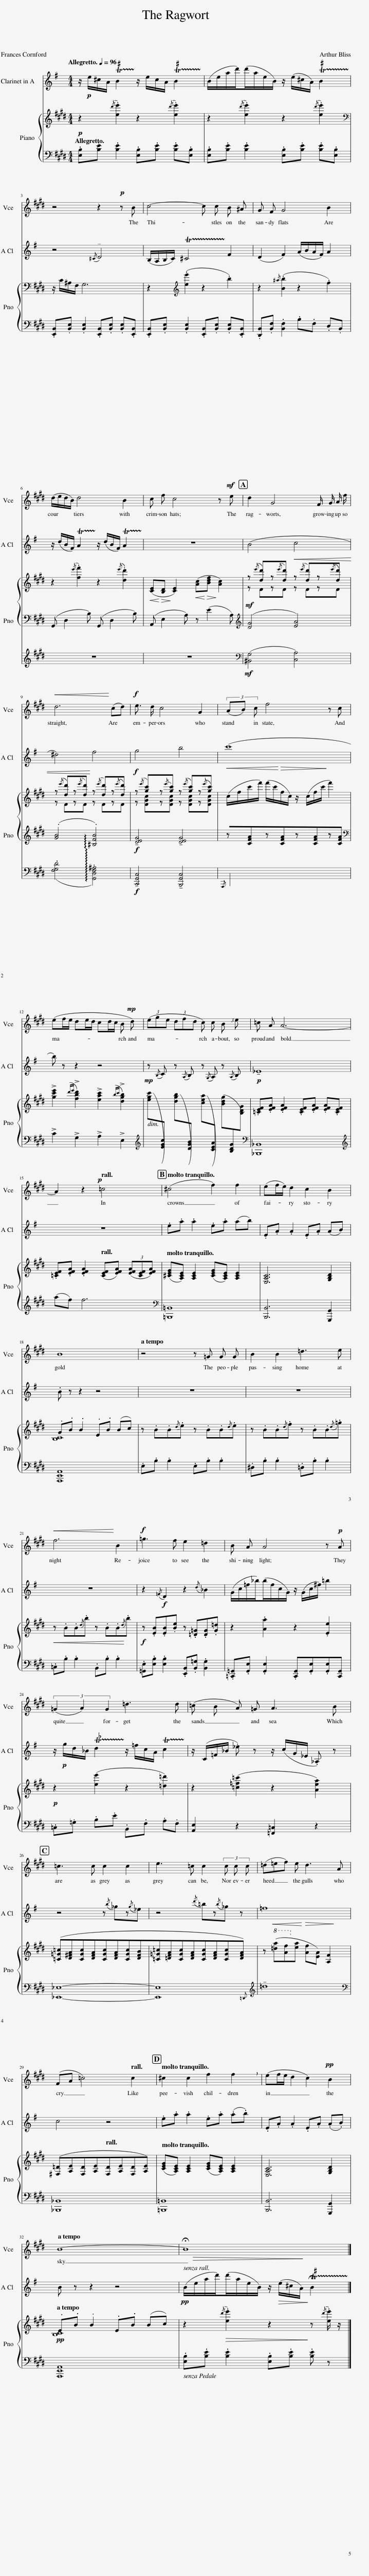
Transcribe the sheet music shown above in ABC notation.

X:1
%%score 1 2 { ( 3 6 ) | 4 | 5 }
L:1/8
Q:1/4=96
M:4/4
I:linebreak $
K:E
V:1 treble
V:2 treble transpose=-3
V:3 treble
V:6 treble
V:4 bass
V:5 treble
V:1
 z8 | z8 |$ z4 z2!p! z B | c4- c c B ^A | G F G4 B2 |$ %5
 (d/e/d/B/) d4 B2 | c f c4 z!mf! e | d2 G4 F/ G/ A/ f/ |$!<(! d6!<)! (cd) |!f! e3/2 d/ c4 G2 | %10
 (3(AB) c f4 z c |$ (ef/e/ de/d/ cd/c/ B!mp! d) | (3(ege (3dfd c) c B e | =c A A6- |$ A2 z2!p![Q:1/4=90][Q:1/4=90] =c4 | %15
[Q:1/4=85][Q:1/4=85] (^c4 f2) f2 | (ef/e/) d2 c2 B2 |$ B8 |[Q:1/4=96] z4 z =G G G | B2 B2 =d3 e |$ %20
!<(! f6!<)! B2 |!f! =g3 f e2 =d2 | B A A4 z!p! A |$ (3(=G2 A2) G2 =d3 d | (=c B A) =G A3 B |$ %25
 =c3 c c2 c2 | e3 =c c2 (3c c c | (=d=ef) e d3 A |$ (FA =c4)[Q:1/4=90] c2[Q:1/4=90] |[Q:1/4=85][Q:1/4=85] ^c2 c2 f2 !breath!f2 | %30
 (ef/e/ d2 c2)!pp! B2 |$[Q:1/4=96][Q:1/4=96] B8- |!>(! !fermata!B8!>)! |] %33
V:2
[K:G] z/!p! e/^c/A/ !trill(!TB2!trill)! z/ e/c/A/ !trill(!TB2!trill)! | (B/e/a/d'/)(d'/a/e/B/) z/ (e/^c/A/) !trill(!TB2!trill)! |$ z4{/^C} !tenuto!D4 | (B,/A,/B,/C/) !trill(!T^C4!trill)! F2 | (D2 F2) (A/B/A/F/) A2 |$ %5
 z/ (d/B/F/) !trill(!TA2!trill)! z/ (d/B/F/) !trill(!TA2!trill)! | z8 | (B4!<(! c4 |$ ^d4)!<)! f4 |!f! g4 b4 | %10
 (c'8 |$ b) z z2 z4 |!mp! z{/B,} C z{/A,} B, z{/G,} A, z{/A,} B, |!p! !tenuto!_E8 |$ z8 | %15
 .e.a .a2 .e.a (ab) | .E.A .A2 .E.A (AB) |$ .B z z2 z4 | z8 | z8 |$ %20
 z8 | z2!f!{/=F} D2 z2{/d} _B2 | (G/c/=f/_b/)(b/f/c/G/) z/ (G/c/^f/) =b2 |$ z/!p! g/d/_B/ !trill(!Td2!trill)! z/ =f/c/A/ !trill(!Tc2!trill)! | z/ (C/=F/_B/ ._e) z z/ (c/G/_E/ ._A,) z |$ %25
 z4 z{/b} _g z{/g}_e | z4{/d'} =b z{/b}_g z | =f8 |$ c4 z4 | .e.a .a2 .e.a (.a.b) | %30
 .E.A .A2 .E.A (.A.B) |$ B z z2 z4 |!pp! (B/e/a/d'/)(d'/a/e/B/) z/!>(! (e/^c/A/)!>)! !trill(!!fermata!TB2!trill)! |] %33
V:3
!p! z2{/d'} .[ee']2 z2{/d'} .[ee']2 | z2{/d'} .[ee']2 z2{/d'} .[ee']2 |$[K:bass] z/ C/^A,/F,/ G,6 | z2[K:treble] (.[ee']2 z2 .b2) | z2{/^a} (.[Bb]2 z2 .f2) |$ %5
 z2{/e'} .[ff']2 z2{/e'} .[dd']2 |!<(! ([CE]!<)!!>(![B,D]!>)! [CE]2)!<(! ([Ac]!<)!!>(![Bdf]!>)! [Ac]2) | z{/e'} [dd'] z{/e'}[dd'] z{/e'} [dd'] z{/e'}[dd'] |$ z{/e'} [dd'] z{/e'}[dd'] z{/e'} [dd'] z{/e'}[dd'] | z{/e'} [gc'] z{/e'}[gc'] z{/e'} [gc'] z{/e'}[gc'] | %10
!<(! (c/f/c'/f'/) (f'/c'/!<)!!>(!f/c/) z/ (c/f/c'/!>)! f'2) |$ !>![gc'e']2{d'e'} !>![fbd']2 !>![eac']2{bc'} !>![dgb]2 | ([egc'][I:staff +1][EGc])[I:staff -1] ([dgb][I:staff +1][DGB])[I:staff -1] ([cea][I:staff +1][CEA])[I:staff -1] (3([Bdg][I:staff +1][B,DG][I:staff -1][B,DG]) | .[=CEF].[EFA] .[EFA]2 .[CEF].[EFA] .[EFA].[CEF] |$ .[=CEF].[EFA] .[EFA]2 ([CEF][EFA]) (3([EFA][CEF][EFA]) | %15
 ([^CEG][A,CE]) [A,CE]2 ([CEG][A,CE]) [A,CE]2 | [E,A,C]6 [G,B,D]2 |$ .G.B .B2 .E.B (Bc) | z .B.B{/d}.e z .B.B{/d}.e | z .B.B{/d}.f z .B.B{/d}.=g |$ %20
!<(! z .B.B{/d}.b z .B.B!<)!{/d}.b |!f! z .[EB].[EB].[Be] z .[=D=G].[DG].[G=d] | z2 .[Aa]2 z2 .[Ee]2 |$!p! z2 ([ee']2 z2 [=d=d']2) | z2 ([=c=f=c']2 z2 [Aea]2) |$ %25
 ([=C=G=c][D^FA][CGc][DFA][CGc][DFA][CGc][DFB] |[=C=G=c][=DFA][CGc][DFA][CGc][DFA][CGc][DFA]) | z!8va(!!<(! ([=d'a'][af']!8va)![ea]!<)!!>(! [Af][EA]) [A,F]2!>)! |$ ([^F,=D][A,E][F,D][A,E][F,D][A,E][F,D][A,E]) | ([CEG][A,CE]) [A,CE]2 ([CEG][A,CE]) [A,CE]2 | %30
 [E,A,C]6 [G,B,D]2 |$!pp! .E.B .B2 .E.B (Bc) | z2!>(!{/d'} .[ee']2 z2!>)! z{/d'} .[ee']/ z/ |] %33
V:4
 .[E,B,].[B,E] .[B,E]2 .[E,B,].[B,E] .[B,E].[E,B,] | .[E,B,].[B,E] .[B,E]2 .[E,B,].[B,E] .[B,E].[E,B,] |$ .[E,,B,,].[B,,E,] .[B,,E,]2 .[E,,B,,].[B,,E,] .[B,,E,].[E,,B,,] | .[E,,B,,].[B,,E,] .[B,,E,]2 .[E,,B,,].[B,,E,] .[B,,E,].[E,,B,,] | .[D,,B,,].[B,,F,] .[B,,F,]2 .B,.F, .D,.B,, |$ %5
 (G,, D,2 B,) (G,, D,2 B,) | (A,, E,2 A,) z (E2 A,) |[K:treble]!mf! ([DG]4 [EA]4) |$ (.[GB]4 !arpeggio!.[^B,FB]4) |!f! !tenuto![DEG]4 !tenuto![DEG]4 | %10
 z [CFA]z[CFA]z[CFA]z[CFA] |$[K:bass] !>!C2 !>!G,2 !>!A,2 !>!E,2 |[K:treble] x8 |[K:bass] [_B,,,_B,,]8 |$[K:treble] (af) f6 | %15
[K:bass] [=B,,,=B,,]8 | [B,,,B,,]6 [G,,,G,,]2 |$ [A,,,E,,A,,]8 | .E,.B, .B,2 .E,.B, .B,2 | .^D,.B, .B,2 .=D,.B, .B,2 |$ %20
 .=C,.B, .B,2 .B,,.B, .B,2 | .[=G,,E,].[E,B,] .[E,B,]2 .[E,,B,,].[B,,=G,] .[B,,G,]2 | .[=C,,=G,,].[G,,E,] .[G,,E,]2 .[C,,G,,].[G,,E,].[G,,E,][C,,G,,] |$ .=C,.=G, .B,.E .B,,.F, .A,.F, | [A,,E,]2 z2 [=F,,=C,]2 z2 |$ %25
 [_E,,_E,]8- | [E,,E,]8{=D,,} |[K:treble] !tenuto!=d8 |$[K:bass] [_B,,,_B,,]8 | [=B,,,=B,,]8 | %30
 [B,,,B,,]6 [G,,,G,,]2 |$ [A,,,E,,A,,]8 | .[E,B,].[B,E] .[B,E]2 .[E,B,].[B,E] .[B,E] z |] %33
V:5
 z8 | z8 |$ z8 | z8 | z8 |$ %5
 z8 | z8 |[K:bass]!mf! ([^B,,G,]4 [C,A,]4) |$ (.[F,G,D]4 !arpeggio!.[G,,D,F,^A,]4) |!f! !tenuto![C,,G,,C,]4 !tenuto![B,,,G,,C,]4 | %10
{/A,,,} x/8 x4 x31/8 |$ z8 | z8 | z8 |$ z8 | %15
 z8 | z8 |$ z8 | z8 | z8 |$ %20
 z8 | z8 | z8 |$ z8 | z8 |$ %25
 z8 | z8 | z8 |$ z8 | z8 | %30
 z8 |$ z8 | z8 |] %33
V:6
 x8 | x8 |$[K:bass] x8 | x2[K:treble] x6 | x8 |$ %5
 x8 | x8 | z DzD z DzD |$ z DzD z DzD | z [DGc]z[DGc] z [DGc]z[DGc] | %10
 x8 |$ x8 | x8 | x8 |$ x8 | %15
 x8 | x8 |$ [B,C]8 | x8 | x8 |$ %20
 x8 | x8 | x8 |$ x8 | x8 |$ %25
 x8 | x8 | x!8va(! x2!8va)! x5 |$ x8 | x8 | %30
 x8 |$ [B,C]8 | x8 |] %33
